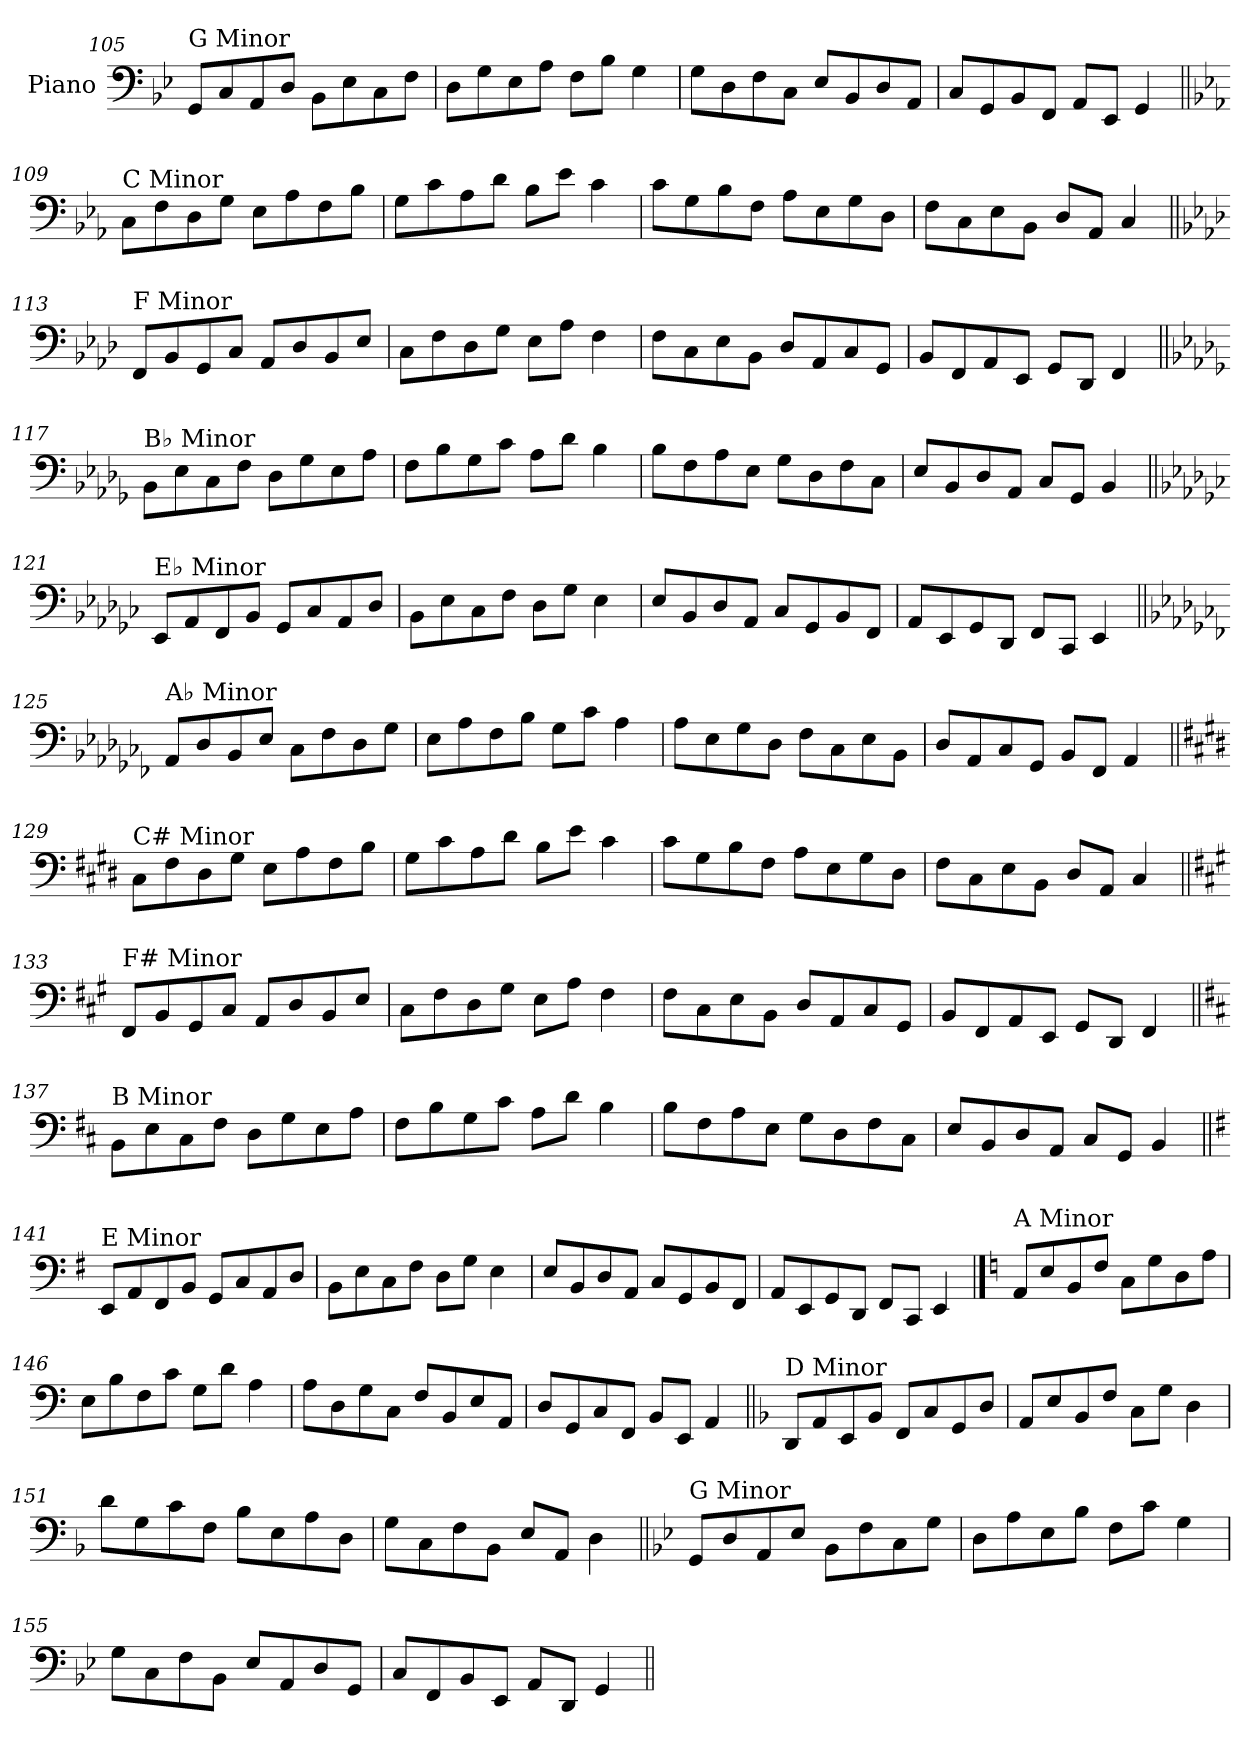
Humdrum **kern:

**kern
*part1
*staff1
*I"Piano
*I'Pno.
!!LO:LB:g=z
*clefF4
*k[b-e-]
=105
!LO:TX:a:t=G Minor
8GG/L
8C/
8AA/
8D/J
8BB-\L
8E-\
8C\
8F\J
=106
8D\L
8G\
8E-\
8A\J
8F\L
8B-\J
4G\
=107
8G\L
8D\
8F\
8C\J
8E-/L
8BB-/
8D/
8AA/J
=108
8C/L
8GG/
8BB-/
8FF/J
8AA/L
8EE-/J
4GG/
!!LO:LB:g=z
=109||
*k[b-e-a-]
!LO:TX:a:t=C Minor
8C\L
8F\
8D\
8G\J
8E-\L
8A-\
8F\
8B-\J
=110
8G\L
8c\
8A-\
8d\J
8B-\L
8e-\J
4c\
=111
8c\L
8G\
8B-\
8F\J
8A-\L
8E-\
8G\
8D\J
=112
8F\L
8C\
8E-\
8BB-\J
8D/L
8AA-/J
4C/
!!LO:LB:g=z
=113||
*k[b-e-a-d-]
!LO:TX:a:t=F Minor
8FF/L
8BB-/
8GG/
8C/J
8AA-/L
8D-/
8BB-/
8E-/J
=114
8C\L
8F\
8D-\
8G\J
8E-\L
8A-\J
4F\
=115
8F\L
8C\
8E-\
8BB-\J
8D-/L
8AA-/
8C/
8GG/J
=116
8BB-/L
8FF/
8AA-/
8EE-/J
8GG/L
8DD-/J
4FF/
!!LO:LB:g=z
=117||
*k[b-e-a-d-g-]
!LO:TX:a:t=B♭ Minor
8BB-\L
8E-\
8C\
8F\J
8D-\L
8G-\
8E-\
8A-\J
=118
8F\L
8B-\
8G-\
8c\J
8A-\L
8d-\J
4B-\
=119
8B-\L
8F\
8A-\
8E-\J
8G-\L
8D-\
8F\
8C\J
=120
8E-/L
8BB-/
8D-/
8AA-/J
8C/L
8GG-/J
4BB-/
!!LO:LB:g=z
=121||
*k[b-e-a-d-g-c-]
!LO:TX:a:t=E♭ Minor
8EE-/L
8AA-/
8FF/
8BB-/J
8GG-/L
8C-/
8AA-/
8D-/J
=122
8BB-\L
8E-\
8C-\
8F\J
8D-\L
8G-\J
4E-\
=123
8E-/L
8BB-/
8D-/
8AA-/J
8C-/L
8GG-/
8BB-/
8FF/J
=124
8AA-/L
8EE-/
8GG-/
8DD-/J
8FF/L
8CC-/J
4EE-/
!!LO:LB:g=z
=125||
*k[b-e-a-d-g-c-f-]
!LO:TX:a:t=A♭ Minor
8AA-/L
8D-/
8BB-/
8E-/J
8C-\L
8F-\
8D-\
8G-\J
=126
8E-\L
8A-\
8F-\
8B-\J
8G-\L
8c-\J
4A-\
=127
8A-\L
8E-\
8G-\
8D-\J
8F-\L
8C-\
8E-\
8BB-\J
=128
8D-/L
8AA-/
8C-/
8GG-/J
8BB-/L
8FF-/J
4AA-/
!!LO:LB:g=z
=129||
*k[f#c#g#d#]
!LO:TX:a:t=C# Minor
8C#\L
8F#\
8D#\
8G#\J
8E\L
8A\
8F#\
8B\J
=130
8G#\L
8c#\
8A\
8d#\J
8B\L
8e\J
4c#\
=131
8c#\L
8G#\
8B\
8F#\J
8A\L
8E\
8G#\
8D#\J
=132
8F#\L
8C#\
8E\
8BB\J
8D#/L
8AA/J
4C#/
!!LO:LB:g=z
=133||
*k[f#c#g#]
!LO:TX:a:t=F# Minor
8FF#/L
8BB/
8GG#/
8C#/J
8AA/L
8D/
8BB/
8E/J
=134
8C#\L
8F#\
8D\
8G#\J
8E\L
8A\J
4F#\
=135
8F#\L
8C#\
8E\
8BB\J
8D/L
8AA/
8C#/
8GG#/J
=136
8BB/L
8FF#/
8AA/
8EE/J
8GG#/L
8DD/J
4FF#/
!!LO:LB:g=z
=137||
*k[f#c#]
!LO:TX:a:t=B Minor
8BB\L
8E\
8C#\
8F#\J
8D\L
8G\
8E\
8A\J
=138
8F#\L
8B\
8G\
8c#\J
8A\L
8d\J
4B\
=139
8B\L
8F#\
8A\
8E\J
8G\L
8D\
8F#\
8C#\J
=140
8E/L
8BB/
8D/
8AA/J
8C#/L
8GG/J
4BB/
!!LO:LB:g=z
=141||
*k[f#]
!LO:TX:a:t=E Minor
8EE/L
8AA/
8FF#/
8BB/J
8GG/L
8C/
8AA/
8D/J
=142
8BB\L
8E\
8C\
8F#\J
8D\L
8G\J
4E\
=143
8E/L
8BB/
8D/
8AA/J
8C/L
8GG/
8BB/
8FF#/J
=144
8AA/L
8EE/
8GG/
8DD/J
8FF#/L
8CC/J
4EE/
!!LO:PB:g=z
==145
*k[]
!LO:TX:a:t=A Minor
8AA/L
8E/
8BB/
8F/J
8C\L
8G\
8D\
8A\J
=146
8E\L
8B\
8F\
8c\J
8G\L
8d\J
4A\
=147
8A\L
8D\
8G\
8C\J
8F/L
8BB/
8E/
8AA/J
=148
8D/L
8GG/
8C/
8FF/J
8BB/L
8EE/J
4AA/
!!LO:LB:g=z
=149||
*k[b-]
!LO:TX:a:t=D Minor
8DD/L
8AA/
8EE/
8BB-/J
8FF/L
8C/
8GG/
8D/J
=150
8AA/L
8E/
8BB-/
8F/J
8C\L
8G\J
4D\
=151
8d\L
8G\
8c\
8F\J
8B-\L
8E\
8A\
8D\J
=152
8G\L
8C\
8F\
8BB-\J
8E/L
8AA/J
4D\
!!LO:LB:g=z
=153||
*k[b-e-]
!LO:TX:a:t=G Minor
8GG/L
8D/
8AA/
8E-/J
8BB-\L
8F\
8C\
8G\J
=154
8D\L
8A\
8E-\
8B-\J
8F\L
8c\J
4G\
=155
8G\L
8C\
8F\
8BB-\J
8E-/L
8AA/
8D/
8GG/J
=156
8C/L
8FF/
8BB-/
8EE-/J
8AA/L
8DD/J
4GG/
=||
*-
